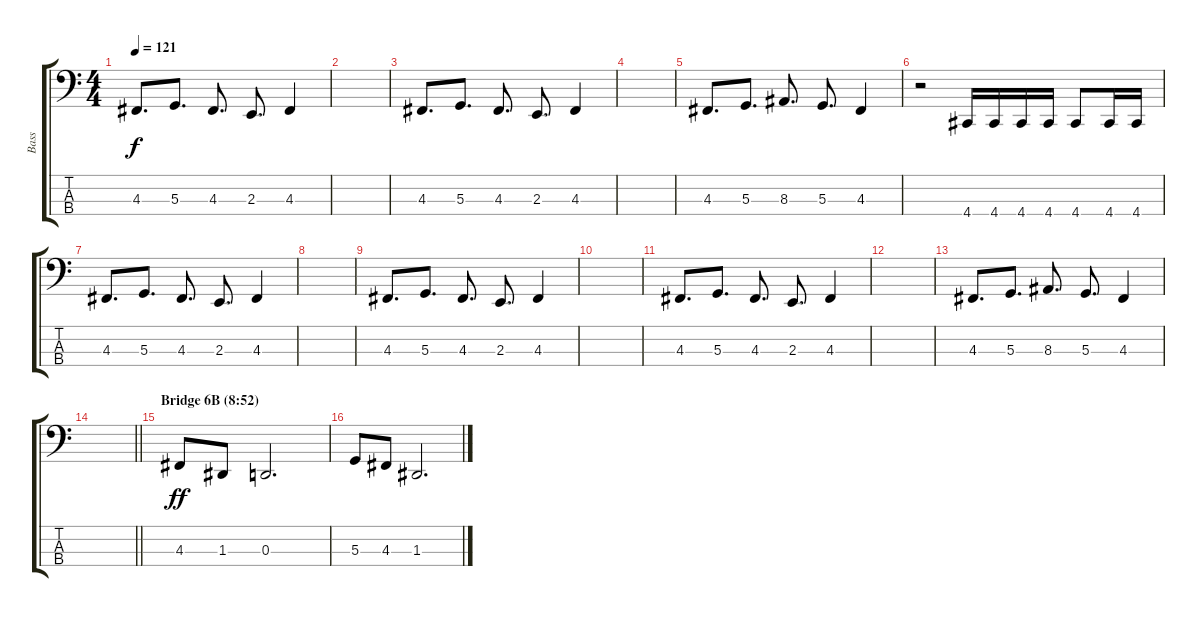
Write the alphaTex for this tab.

\track ("Bass" "Bass") {instrument slapbass1}
\staff {score tabs}
\tuning (C2 G1 D1 A0) {hide}
\ts (4 4)
\tempo 121
\clef f4
\ks c
4.3.8{d dy f} 5.3.8{d} 4.3.8{d} 2.3.8{d} 4.3.4 |
|
4.3.8{d} 5.3.8{d} 4.3.8{d} 2.3.8{d} 4.3.4 |
|
4.3.8{d} 5.3.8{d} 8.3.8{d} 5.3.8{d} 4.3.4 |
r.2 4.4.16 4.4.16 4.4.16 4.4.16 4.4.8 4.4.16 4.4.16 |
4.3.8{d} 5.3.8{d} 4.3.8{d} 2.3.8{d} 4.3.4 |
|
4.3.8{d} 5.3.8{d} 4.3.8{d} 2.3.8{d} 4.3.4 |
|
4.3.8{d} 5.3.8{d} 4.3.8{d} 2.3.8{d} 4.3.4 |
|
4.3.8{d} 5.3.8{d} 8.3.8{d} 5.3.8{d} 4.3.4 |
\barLineRight lightlight
|
\section ("" "Bridge 6B (8:52)")
4.3.8{dy ff} 1.3.8 0.3.2{d} |
5.3.8 4.3.8 1.3.2{d}
